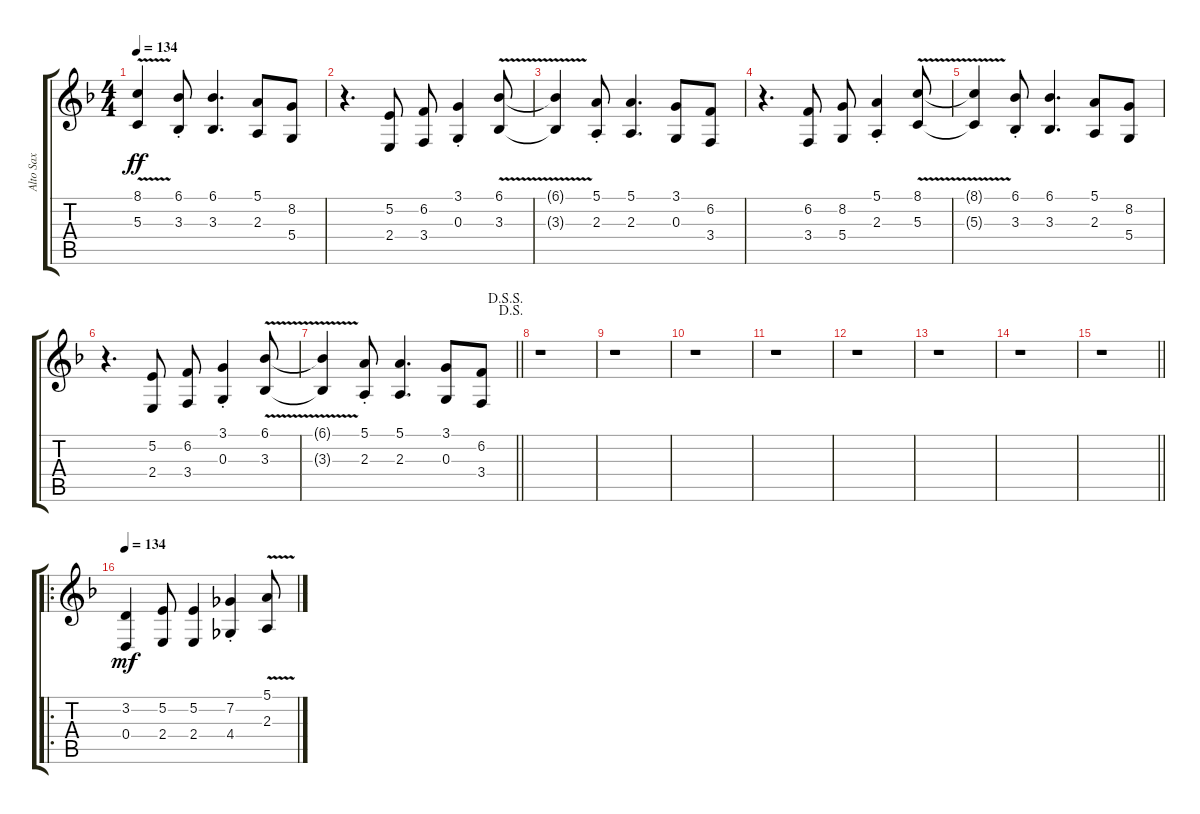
\track ("Alto Sax" "Alto Sax") {instrument altosax}
\staff {score tabs}
\tuning (E4 B3 G3 D3 A2 E2) {hide}
\ts (4 4)
\tempo 134
\clef g2
\ks f
(8.1{v t} 5.3{v t}).4{dy ff} (6.1{st} 3.3{st}).8 (6.1 3.3).4{d} (5.1 2.3).8 (8.2 5.4).8 |
r.4{d} (5.2 2.4).8 (6.2 3.4).8 (3.1{st} 0.3{st}).4 (6.1{v} 3.3{v}).8 |
(6.1{v t} 3.3{v t}).4 (5.1{st} 2.3{st}).8 (5.1 2.3).4{d} (3.1 0.3).8 (6.2 3.4).8 |
r.4{d} (6.2 3.4).8 (8.2 5.4).8 (5.1{st} 2.3{st}).4 (8.1{v} 5.3{v}).8 |
(8.1{v t} 5.3{v t}).4 (6.1{st} 3.3{st}).8 (6.1 3.3).4{d} (5.1 2.3).8 (8.2 5.4).8 |
r.4{d} (5.2 2.4).8 (6.2 3.4).8 (3.1{st} 0.3{st}).4 (6.1{v} 3.3{v}).8 |
\jump dalsegno
\jump dalsegnosegno
\barLineRight lightlight
(6.1{v t} 3.3{v t}).4 (5.1{st} 2.3{st}).8 (5.1 2.3).4{d} (3.1 0.3).8 (6.2 3.4).8 |
r.1 |
r.1 |
r.1 |
r.1 |
r.1 |
r.1 |
r.1 |
\barLineRight lightlight
r.1 |
\ro
\tempo 134
(3.2 0.4).4{dy mf} (5.2 2.4).8 (5.2 2.4).4 (7.2{st} 4.4{st}).4 (5.1{v} 2.3{v}).8
